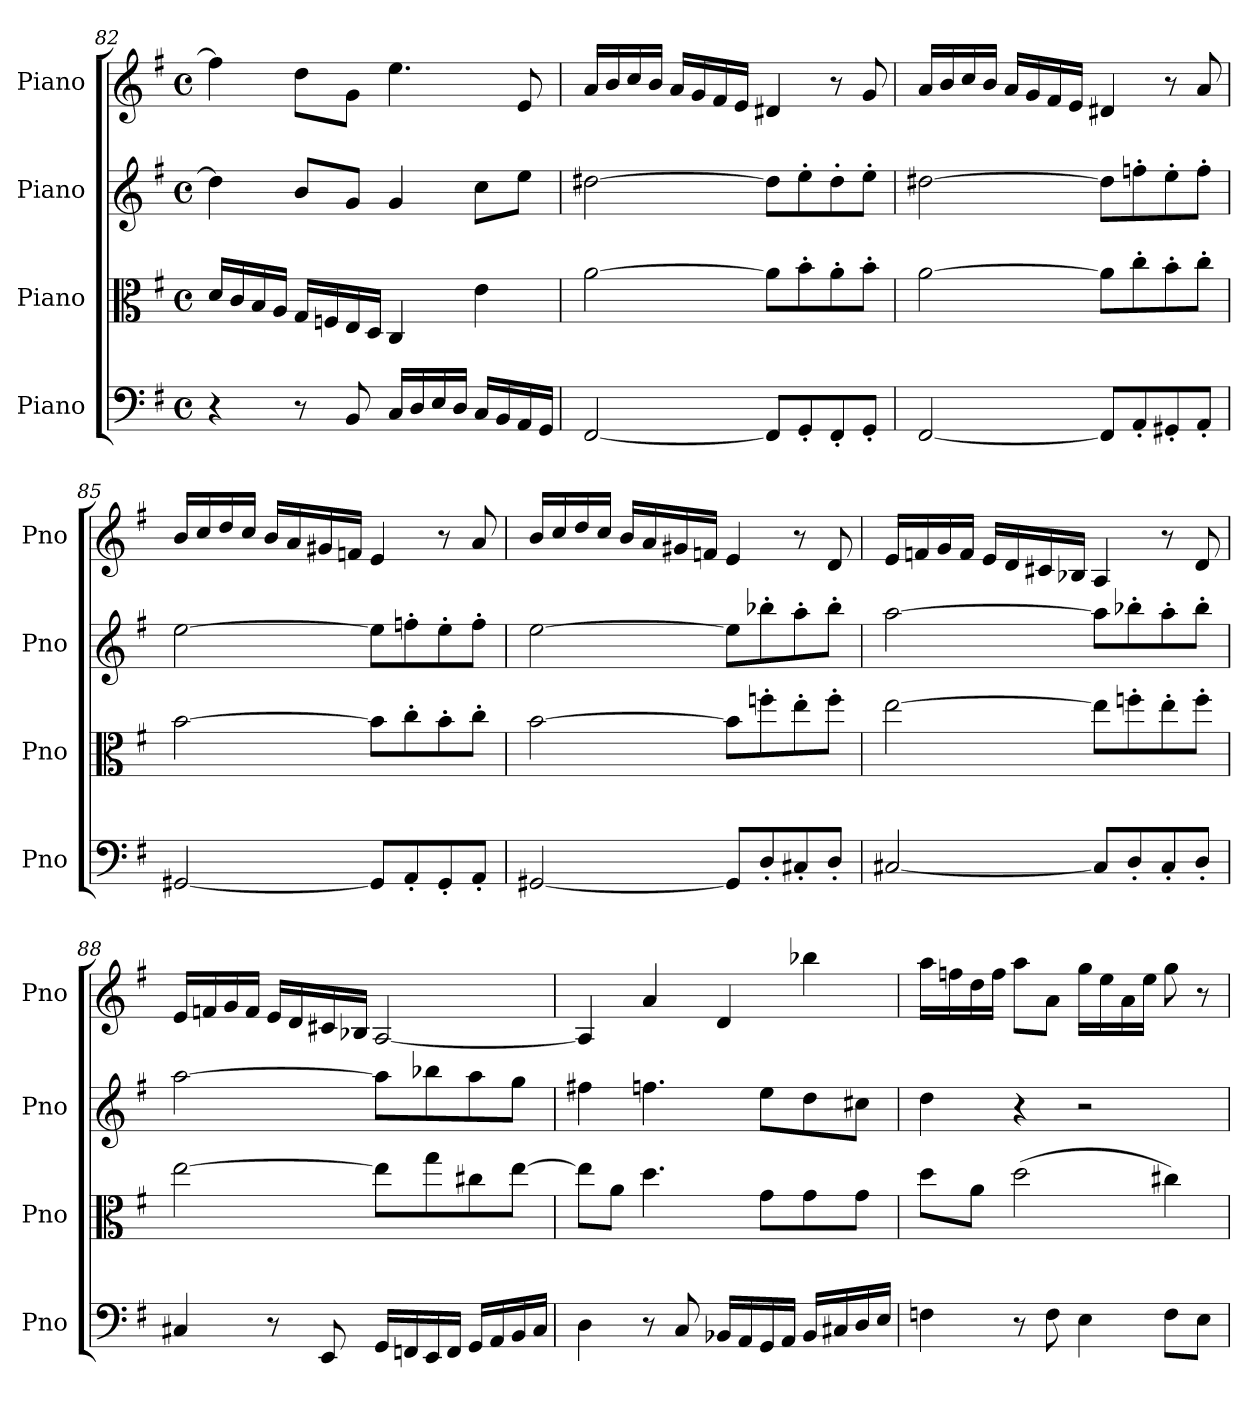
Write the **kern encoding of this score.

**kern	**kern	**kern	**kern
*part4	*part3	*part2	*part1
*staff4	*staff3	*staff2	*staff1
*I"Piano	*I"Piano	*I"Piano	*I"Piano
*I'Pno	*I'Pno	*I'Pno	*I'Pno
*clefF4	*clefC3	*clefG2	*clefG2
*k[f#]	*k[f#]	*k[f#]	*k[f#]
*M4/4	*M4/4	*M4/4	*M4/4
*met(c)	*met(c)	*met(c)	*met(c)
=82	=82	=82	=82
4r	16d/LL	4dd\]	4ff\]
.	16c/	.	.
.	16B/	.	.
.	16A/JJ	.	.
8r	16G/LL	8b/L	8dd\L
.	16Fn/	.	.
8BB/	16E/	8g/J	8g\J
.	16D/JJ	.	.
16C/LL	4C/	4g/	4.ee\
16D/	.	.	.
16E/	.	.	.
16D/JJ	.	.	.
16C/LL	4e\	8cc\L	.
16BB/	.	.	.
16AA/	.	8ee\J	8e/
16GG/JJ	.	.	.
=83	=83	=83	=83
[2FF#/	[2a\	[2dd#X\	16a/LL
.	.	.	16b/
.	.	.	16cc/
.	.	.	16b/JJ
.	.	.	16a/LL
.	.	.	16g/
.	.	.	16f#/
.	.	.	16e/JJ
8FF#/L]	8a\L]	8dd#\L]	4d#X/
8GG'/	8b'\	8ee'\	.
8FF#'/	8a'\	8dd#'\	8r
8GG'/J	8b'\J	8ee'\J	8g/
!!LO:LB:g=z
=84	=84	=84	=84
[2FF#/	[2a\	[2dd#X\	16a/LL
.	.	.	16b/
.	.	.	16cc/
.	.	.	16b/JJ
.	.	.	16a/LL
.	.	.	16g/
.	.	.	16f#/
.	.	.	16e/JJ
8FF#/L]	8a\L]	8dd#\L]	4d#X/
8AA'/	8cc'\	8ffn'\	.
8GG#X'/	8b'\	8ee'\	8r
8AA'/J	8cc'\J	8ff'\J	8a/
=85	=85	=85	=85
[2GG#X/	[2b\	[2ee\	16b/LL
.	.	.	16cc/
.	.	.	16dd/
.	.	.	16cc/JJ
.	.	.	16b/LL
.	.	.	16a/
.	.	.	16g#X/
.	.	.	16fn/JJ
8GG#/L]	8b\L]	8ee\L]	4e/
8AA'/	8cc'\	8ffn'\	.
8GG#'/	8b'\	8ee'\	8r
8AA'/J	8cc'\J	8ff'\J	8a/
=86	=86	=86	=86
[2GG#X/	[2b\	[2ee\	16b/LL
.	.	.	16cc/
.	.	.	16dd/
.	.	.	16cc/JJ
.	.	.	16b/LL
.	.	.	16a/
.	.	.	16g#X/
.	.	.	16fn/JJ
8GG#/L]	8b\L]	8ee\L]	4e/
8D'/	8ffn'\	8bb-X'\	.
8C#X'/	8ee'\	8aa'\	8r
8D'/J	8ff'\J	8bb-'\J	8d/
=87	=87	=87	=87
[2C#X/	[2ee\	[2aa\	16e/LL
.	.	.	16fn/
.	.	.	16g/
.	.	.	16f/JJ
.	.	.	16e/LL
.	.	.	16d/
.	.	.	16c#X/
.	.	.	16B-X/JJ
8C#/L]	8ee\L]	8aa\L]	4A/
8D'/	8ffn'\	8bb-X'\	.
8C#'/	8ee'\	8aa'\	8r
8D'/J	8ff'\J	8bb-'\J	8d/
!!LO:LB:g=z
=88	=88	=88	=88
4C#X/	[2ee\	[2aa\	16e/LL
.	.	.	16fn/
.	.	.	16g/
.	.	.	16f/JJ
8r	.	.	16e/LL
.	.	.	16d/
8EE/	.	.	16c#X/
.	.	.	16B-X/JJ
16GG/LL	8ee\L]	8aa\L]	[2A/
16FFn/	.	.	.
16EE/	8gg\	8bb-X\	.
16FF/JJ	.	.	.
16GG/LL	8cc#X\	8aa\	.
16AA/	.	.	.
16BB/	[8ee\J	8gg\J	.
16C#/JJ	.	.	.
=89	=89	=89	=89
4D\	8ee\L]	4ff#X\	4A/]
.	8a\J	.	.
8r	4.dd\	4.ffn\	4a/
8C/	.	.	.
16BB-X/LL	.	.	4d/
16AA/	.	.	.
16GG/	8g\L	8ee\L	.
16AA/JJ	.	.	.
16BB-/LL	8g\	8dd\	4bb-X\
16C#X/	.	.	.
16D/	8g\J	8cc#X\J	.
16E/JJ	.	.	.
=90	=90	=90	=90
4Fn\	8dd\L	4dd\	16aa\LL
.	.	.	16ffn\
.	8a\J	.	16dd\
.	.	.	16ff\JJ
8r	(2dd\	4r	8aa\L
8F\	.	.	8a\J
4E\	.	2r	16gg\LL
.	.	.	16ee\
.	.	.	16a\
.	.	.	16ee\JJ
8F\L	4cc#X\)	.	8gg\
8E\J	.	.	8r
=	=	=	=
*-	*-	*-	*-
